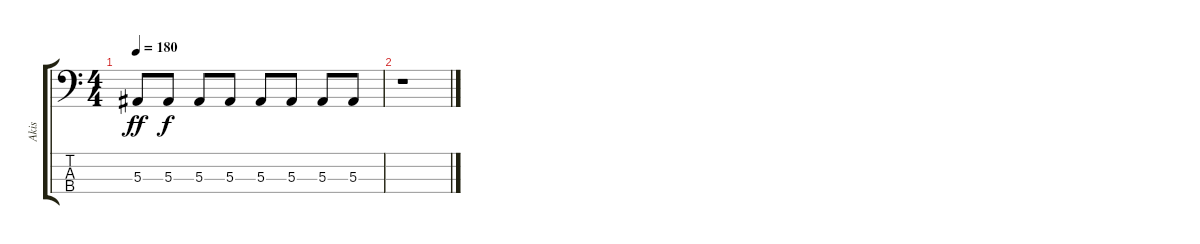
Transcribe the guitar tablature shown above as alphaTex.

\track ("Akis" "Akis") {instrument electricbassfinger}
\staff {score tabs}
\tuning (Eb2 Bb1 F1 C1) {hide}
\ts (4 4)
\tempo 180
\clef f4
\ks c
5.3.8{dy ff volume 1} 5.3.8{dy f} 5.3.8 5.3.8 5.3.8 5.3.8{volume 0} 5.3.8 5.3.8 |
r.1
